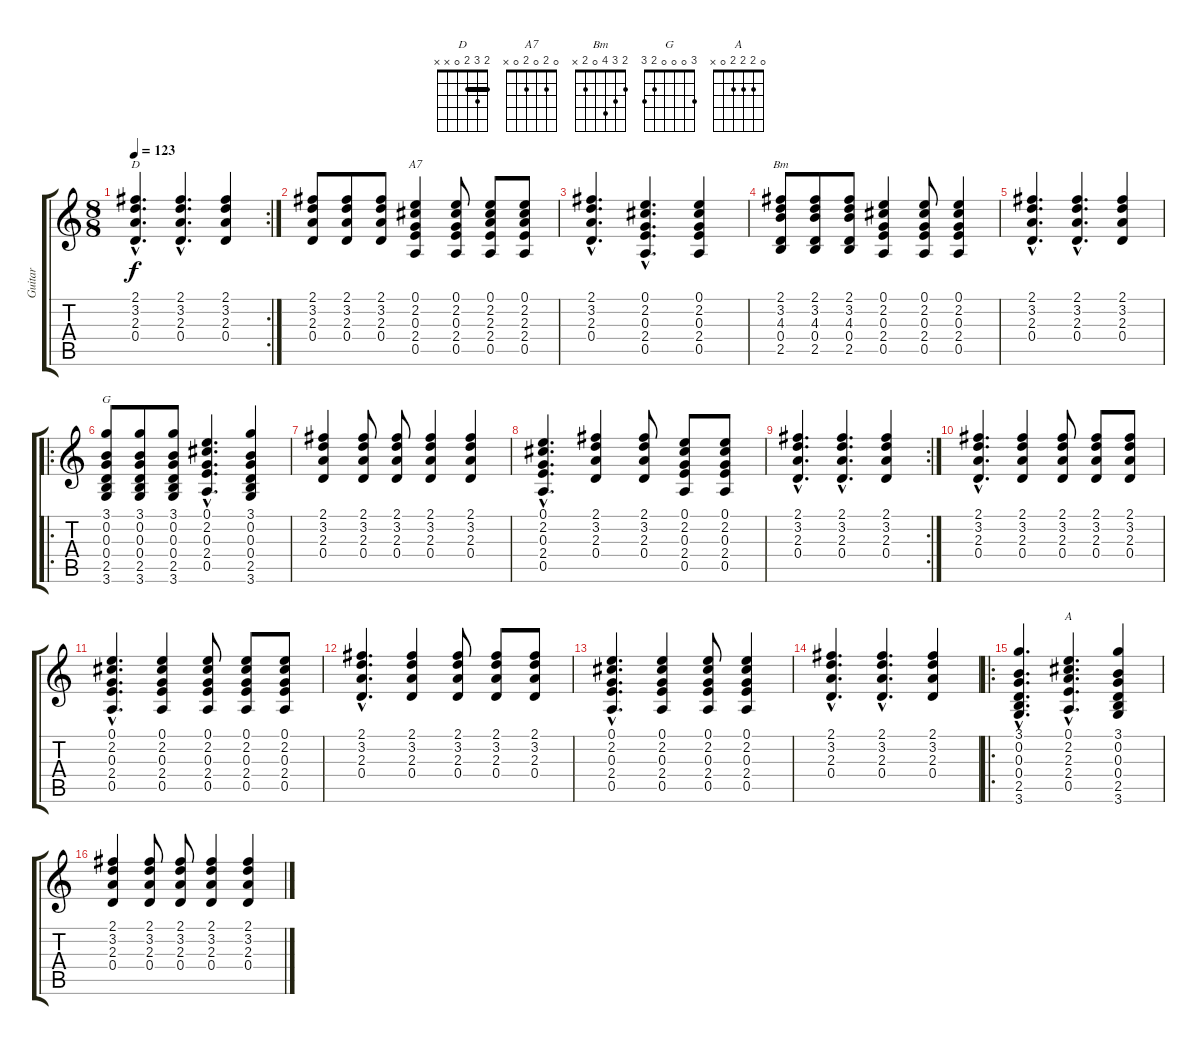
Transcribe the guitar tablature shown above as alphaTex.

\track ("Guitar" "Guitar") {instrument acousticguitarnylon}
\staff {score tabs}
\tuning (E4 B3 G3 D3 A2 E2) {hide}
\chord ("D" 2 3 2 0 x x) {barre 2}
\chord ("A7" 0 2 0 2 0 x)
\chord ("Bm" 2 3 4 0 2 x)
\chord ("G" 3 0 0 0 2 3)
\chord ("A" 0 2 2 2 0 x)
\rc 2
\ts (8 8)
\tempo 123
\clef g2
\ks c
(2.1{hac} 3.2{hac} 2.3{hac} 0.4{hac}).4{d ch "D" dy f} (2.1{hac} 3.2{hac} 2.3{hac} 0.4{hac}).4{d} (2.1 3.2 2.3 0.4).4 |
(2.1 3.2 2.3 0.4).8 (2.1 3.2 2.3 0.4).8 (2.1 3.2 2.3 0.4).8 (0.1 2.2 0.3 2.4 0.5).4{ch "A7"} (0.1 2.2 0.3 2.4 0.5).8 (0.1 2.2 2.3 2.4 0.5).8 (0.1 2.2 2.3 2.4 0.5).8 |
(2.1{hac} 3.2{hac} 2.3{hac} 0.4{hac}).4{d} (0.1{hac} 2.2{hac} 0.3{hac} 2.4{hac} 0.5{hac}).4{d} (0.1 2.2 0.3 2.4 0.5).4 |
(2.1 3.2 4.3 0.4 2.5).8{ch "Bm"} (2.1 3.2 4.3 0.4 2.5).8 (2.1 3.2 4.3 0.4 2.5).8 (0.1 2.2 0.3 2.4 0.5).4 (0.1 2.2 0.3 2.4 0.5).8 (0.1 2.2 0.3 2.4 0.5).4 |
(2.1{hac} 3.2{hac} 2.3{hac} 0.4{hac}).4{d} (2.1{hac} 3.2{hac} 2.3{hac} 0.4{hac}).4{d} (2.1 3.2 2.3 0.4).4 |
\ro
(3.1 0.2 0.3 0.4 2.5 3.6).8{ch "G"} (3.1 0.2 0.3 0.4 2.5 3.6).8 (3.1 0.2 0.3 0.4 2.5 3.6).8 (0.1{hac} 2.2{hac} 0.3{hac} 2.4{hac} 0.5{hac}).4{d} (3.1 0.2 0.3 0.4 2.5 3.6).4 |
(2.1 3.2 2.3 0.4).4 (2.1 3.2 2.3 0.4).8 (2.1 3.2 2.3 0.4).8 (2.1 3.2 2.3 0.4).4 (2.1 3.2 2.3 0.4).4 |
(0.1{hac} 2.2{hac} 0.3{hac} 2.4{hac} 0.5{hac}).4{d} (2.1 3.2 2.3 0.4).4 (2.1 3.2 2.3 0.4).8 (0.1 2.2 0.3 2.4 0.5).8 (0.1 2.2 0.3 2.4 0.5).8 |
\rc 2
(2.1{hac} 3.2{hac} 2.3{hac} 0.4{hac}).4{d} (2.1{hac} 3.2{hac} 2.3{hac} 0.4{hac}).4{d} (2.1 3.2 2.3 0.4).4 |
(2.1{hac} 3.2{hac} 2.3{hac} 0.4{hac}).4{d} (2.1 3.2 2.3 0.4).4 (2.1 3.2 2.3 0.4).8 (2.1 3.2 2.3 0.4).8 (2.1 3.2 2.3 0.4).8 |
(0.1{hac} 2.2{hac} 0.3{hac} 2.4{hac} 0.5{hac}).4{d} (0.1 2.2 0.3 2.4 0.5).4 (0.1 2.2 0.3 2.4 0.5).8 (0.1 2.2 0.3 2.4 0.5).8 (0.1 2.2 0.3 2.4 0.5).8 |
(2.1{hac} 3.2{hac} 2.3{hac} 0.4{hac}).4{d} (2.1 3.2 2.3 0.4).4 (2.1 3.2 2.3 0.4).8 (2.1 3.2 2.3 0.4).8 (2.1 3.2 2.3 0.4).8 |
(0.1{hac} 2.2{hac} 0.3{hac} 2.4{hac} 0.5{hac}).4{d} (0.1 2.2 0.3 2.4 0.5).4 (0.1 2.2 0.3 2.4 0.5).8 (0.1 2.2 0.3 2.4 0.5).4 |
(2.1{hac} 3.2{hac} 2.3{hac} 0.4{hac}).4{d} (2.1{hac} 3.2{hac} 2.3{hac} 0.4{hac}).4{d} (2.1 3.2 2.3 0.4).4 |
\ro
(3.1{hac} 0.2{hac} 0.3{hac} 0.4{hac} 2.5{hac} 3.6{hac}).4{d} (0.1{hac} 2.2{hac} 2.3{hac} 2.4{hac} 0.5{hac}).4{d ch "A"} (3.1 0.2 0.3 0.4 2.5 3.6).4 |
(2.1 3.2 2.3 0.4).4 (2.1 3.2 2.3 0.4).8 (2.1 3.2 2.3 0.4).8 (2.1 3.2 2.3 0.4).4 (2.1 3.2 2.3 0.4).4
